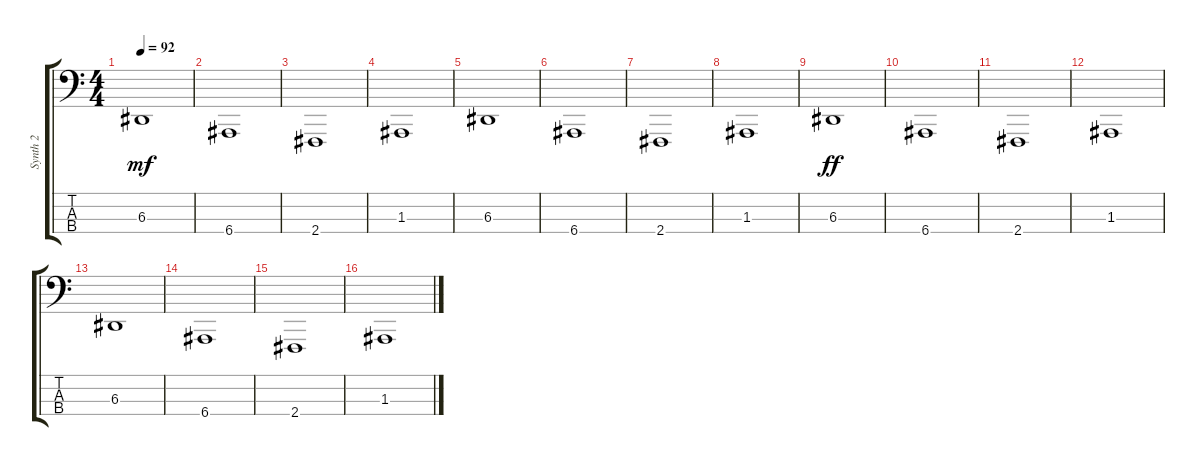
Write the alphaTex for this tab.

\track ("Synth 2" "Synth 2") {instrument lead3calliope}
\staff {score tabs}
\tuning (G2 D2 A1 E1) {hide}
\ts (4 4)
\tempo 92
\clef f4
\ks c
6.3.1{dy mf} |
6.4.1 |
2.4.1 |
1.3.1 |
6.3.1 |
6.4.1 |
2.4.1 |
1.3.1 |
6.3.1{dy ff} |
6.4.1 |
2.4.1 |
1.3.1 |
6.3.1 |
6.4.1 |
2.4.1 |
1.3.1
